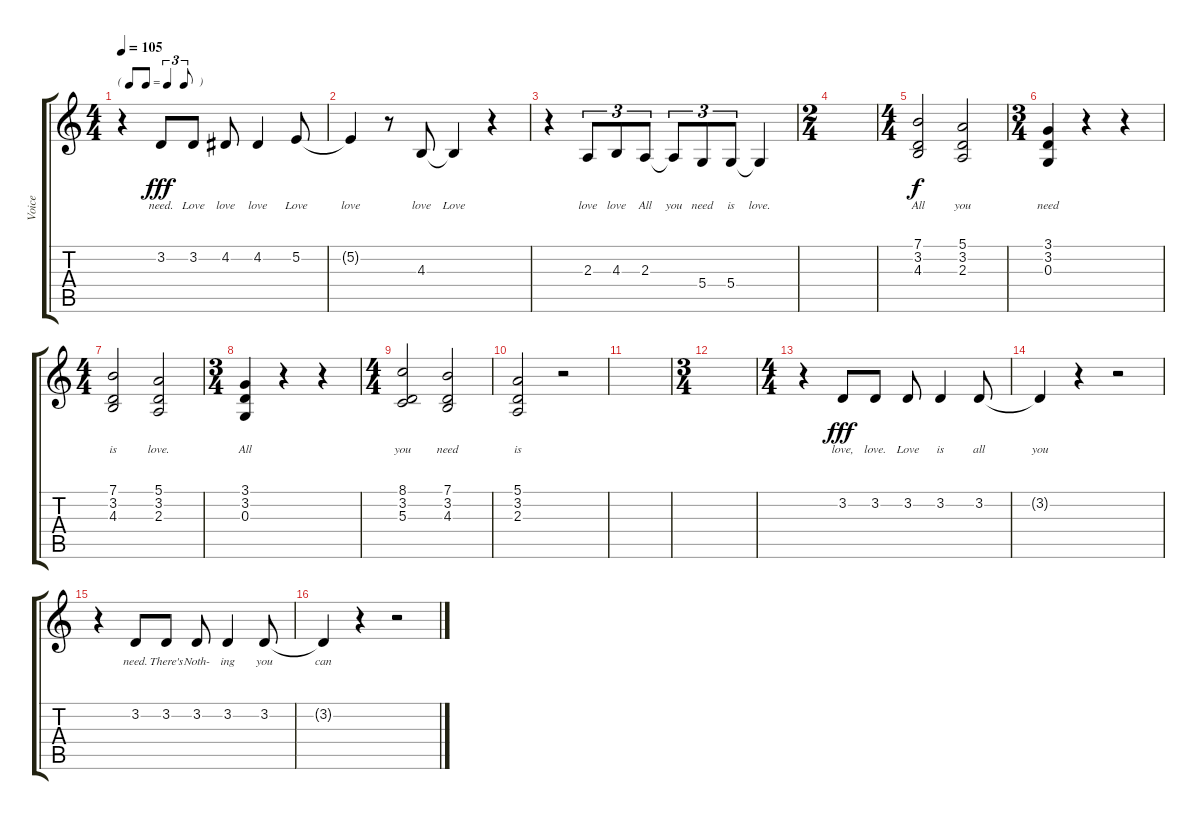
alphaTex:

\track ("Voice" "Voice") {instrument altosax}
\staff {score tabs}
\tuning (E4 B3 G3 D3 A2 E2) {hide}
\ts (4 4)
\tf triplet8th
\tempo 105
\clef g2
\ks c
r.4{dy fff} 3.2.8{lyrics (0 "need.") lyrics (1 "") lyrics (2 "") lyrics (3 "") lyrics (4 "")} 3.2.8{lyrics (0 "Love") lyrics (1 "") lyrics (2 "") lyrics (3 "") lyrics (4 "")} 4.2.8{lyrics (0 "love") lyrics (1 "") lyrics (2 "") lyrics (3 "") lyrics (4 "")} 4.2.4{lyrics (0 "love") lyrics (1 "") lyrics (2 "") lyrics (3 "") lyrics (4 "")} 5.2.8{lyrics (0 "Love") lyrics (1 "") lyrics (2 "") lyrics (3 "") lyrics (4 "")} |
5.2{t}.4{lyrics (0 "love") lyrics (1 "") lyrics (2 "") lyrics (3 "") lyrics (4 "")} r.8 4.3.8{lyrics (0 "love") lyrics (1 "") lyrics (2 "") lyrics (3 "") lyrics (4 "")} 4.3{t}.4{lyrics (0 "Love") lyrics (1 "") lyrics (2 "") lyrics (3 "") lyrics (4 "")} r.4 |
r.4 2.3.8{tu (3 2) lyrics (0 "love") lyrics (1 "") lyrics (2 "") lyrics (3 "") lyrics (4 "")} 4.3.8{tu (3 2) lyrics (0 "love") lyrics (1 "") lyrics (2 "") lyrics (3 "") lyrics (4 "")} 2.3.8{tu (3 2) lyrics (0 "All") lyrics (1 "") lyrics (2 "") lyrics (3 "") lyrics (4 "")} 2.3{t}.8{tu (3 2) lyrics (0 "you") lyrics (1 "") lyrics (2 "") lyrics (3 "") lyrics (4 "")} 5.4.8{tu (3 2) lyrics (0 "need") lyrics (1 "") lyrics (2 "") lyrics (3 "") lyrics (4 "")} 5.4.8{tu (3 2) lyrics (0 "is") lyrics (1 "") lyrics (2 "") lyrics (3 "") lyrics (4 "")} 5.4{t}.4{lyrics (0 "love.") lyrics (1 "") lyrics (2 "") lyrics (3 "") lyrics (4 "")} |
\ts (2 4)
|
\ts (4 4)
(7.1 3.2 4.3).2{lyrics (0 "All") lyrics (1 "") lyrics (2 "") lyrics (3 "") lyrics (4 "") dy f} (5.1 3.2 2.3).2{lyrics (0 "you") lyrics (1 "") lyrics (2 "") lyrics (3 "") lyrics (4 "")} |
\ts (3 4)
(3.1 3.2 0.3).4{lyrics (0 "need") lyrics (1 "") lyrics (2 "") lyrics (3 "") lyrics (4 "")} r.4 r.4 |
\ts (4 4)
(7.1 3.2 4.3).2{lyrics (0 "is") lyrics (1 "") lyrics (2 "") lyrics (3 "") lyrics (4 "")} (5.1 3.2 2.3).2{lyrics (0 "love.") lyrics (1 "") lyrics (2 "") lyrics (3 "") lyrics (4 "")} |
\ts (3 4)
(3.1 3.2 0.3).4{lyrics (0 "All") lyrics (1 "") lyrics (2 "") lyrics (3 "") lyrics (4 "")} r.4 r.4 |
\ts (4 4)
(8.1 3.2 5.3).2{lyrics (0 "you") lyrics (1 "") lyrics (2 "") lyrics (3 "") lyrics (4 "")} (7.1 3.2 4.3).2{lyrics (0 "need") lyrics (1 "") lyrics (2 "") lyrics (3 "") lyrics (4 "")} |
(5.1 3.2 2.3).2{lyrics (0 "is") lyrics (1 "") lyrics (2 "") lyrics (3 "") lyrics (4 "")} r.2 |
|
\ts (3 4)
|
\ts (4 4)
r.4 3.2.8{lyrics (0 "love,") lyrics (1 "") lyrics (2 "") lyrics (3 "") lyrics (4 "") dy fff} 3.2.8{lyrics (0 "love.") lyrics (1 "") lyrics (2 "") lyrics (3 "") lyrics (4 "")} 3.2.8{lyrics (0 "Love") lyrics (1 "") lyrics (2 "") lyrics (3 "") lyrics (4 "")} 3.2.4{lyrics (0 "is") lyrics (1 "") lyrics (2 "") lyrics (3 "") lyrics (4 "")} 3.2.8{lyrics (0 "all") lyrics (1 "") lyrics (2 "") lyrics (3 "") lyrics (4 "")} |
3.2{t}.4{lyrics (0 "you") lyrics (1 "") lyrics (2 "") lyrics (3 "") lyrics (4 "")} r.4 r.2 |
r.4 3.2.8{lyrics (0 "need.") lyrics (1 "") lyrics (2 "") lyrics (3 "") lyrics (4 "")} 3.2.8{lyrics (0 "There's") lyrics (1 "") lyrics (2 "") lyrics (3 "") lyrics (4 "")} 3.2.8{lyrics (0 "Noth-") lyrics (1 "") lyrics (2 "") lyrics (3 "") lyrics (4 "")} 3.2.4{lyrics (0 "ing") lyrics (1 "") lyrics (2 "") lyrics (3 "") lyrics (4 "")} 3.2.8{lyrics (0 "you") lyrics (1 "") lyrics (2 "") lyrics (3 "") lyrics (4 "")} |
3.2{t}.4{lyrics (0 "can") lyrics (1 "") lyrics (2 "") lyrics (3 "") lyrics (4 "")} r.4 r.2
